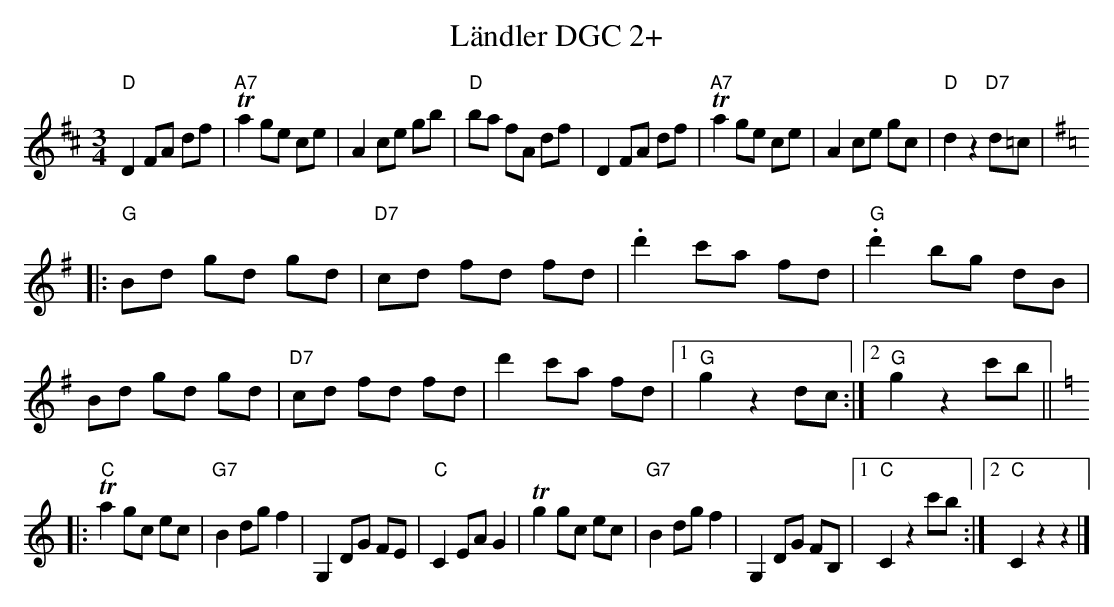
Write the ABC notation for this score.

X:1
T:Ländler DGC 2+
M:3/4
L:1/8
K:Dmaj
"D"D2 FA df |"A7"Ta2 ge ce | A2 ce gb | "D"ba fA df |\
D2 FA df | "A7"Ta2 ge ce |A2 ce gc | "D"d2z2 "D7"d=c | [K:Gmaj]
|: "G"Bd gd gd | "D7"cd fd fd | .d'2 c'a fd | "G".d'2 bg dB |\
Bd gd gd | "D7"cd fd fd | d'2 c'a fd |1 "G"g2z2 dc :|2 "G"g2z2 c'b || [K:Cmaj]
|:"C"Ta2 gc ec | "G7"B2 dg f2 | G,2 DG FE | "C"C2 EA G2 |\
Tg2 gc ec | "G7"B2 dg f2 | G,2 DG FB, |1 "C"C2 z2 c'b :|2 "C"C2z2z2 |]
